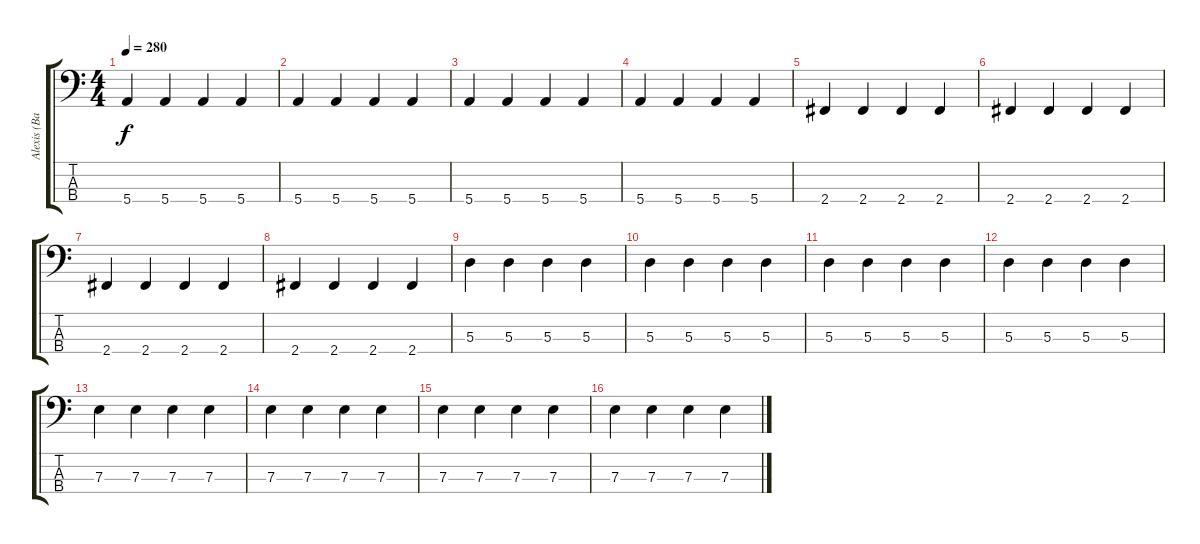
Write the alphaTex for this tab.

\track ("Alexis (Bajo)" "Alexis (Ba") {instrument electricbassfinger}
\staff {score tabs}
\tuning (G2 D2 A1 E1) {hide}
\ts (4 4)
\tempo 280
\clef f4
\ks c
5.4.4{dy f} 5.4.4 5.4.4 5.4.4 |
5.4.4 5.4.4 5.4.4 5.4.4 |
5.4.4 5.4.4 5.4.4 5.4.4 |
5.4.4 5.4.4 5.4.4 5.4.4 |
2.4.4 2.4.4 2.4.4 2.4.4 |
2.4.4 2.4.4 2.4.4 2.4.4 |
2.4.4 2.4.4 2.4.4 2.4.4 |
2.4.4 2.4.4 2.4.4 2.4.4 |
5.3.4 5.3.4 5.3.4 5.3.4 |
5.3.4 5.3.4 5.3.4 5.3.4 |
5.3.4 5.3.4 5.3.4 5.3.4 |
5.3.4 5.3.4 5.3.4 5.3.4 |
7.3.4 7.3.4 7.3.4 7.3.4 |
7.3.4 7.3.4 7.3.4 7.3.4 |
7.3.4 7.3.4 7.3.4 7.3.4 |
7.3.4 7.3.4 7.3.4 7.3.4
